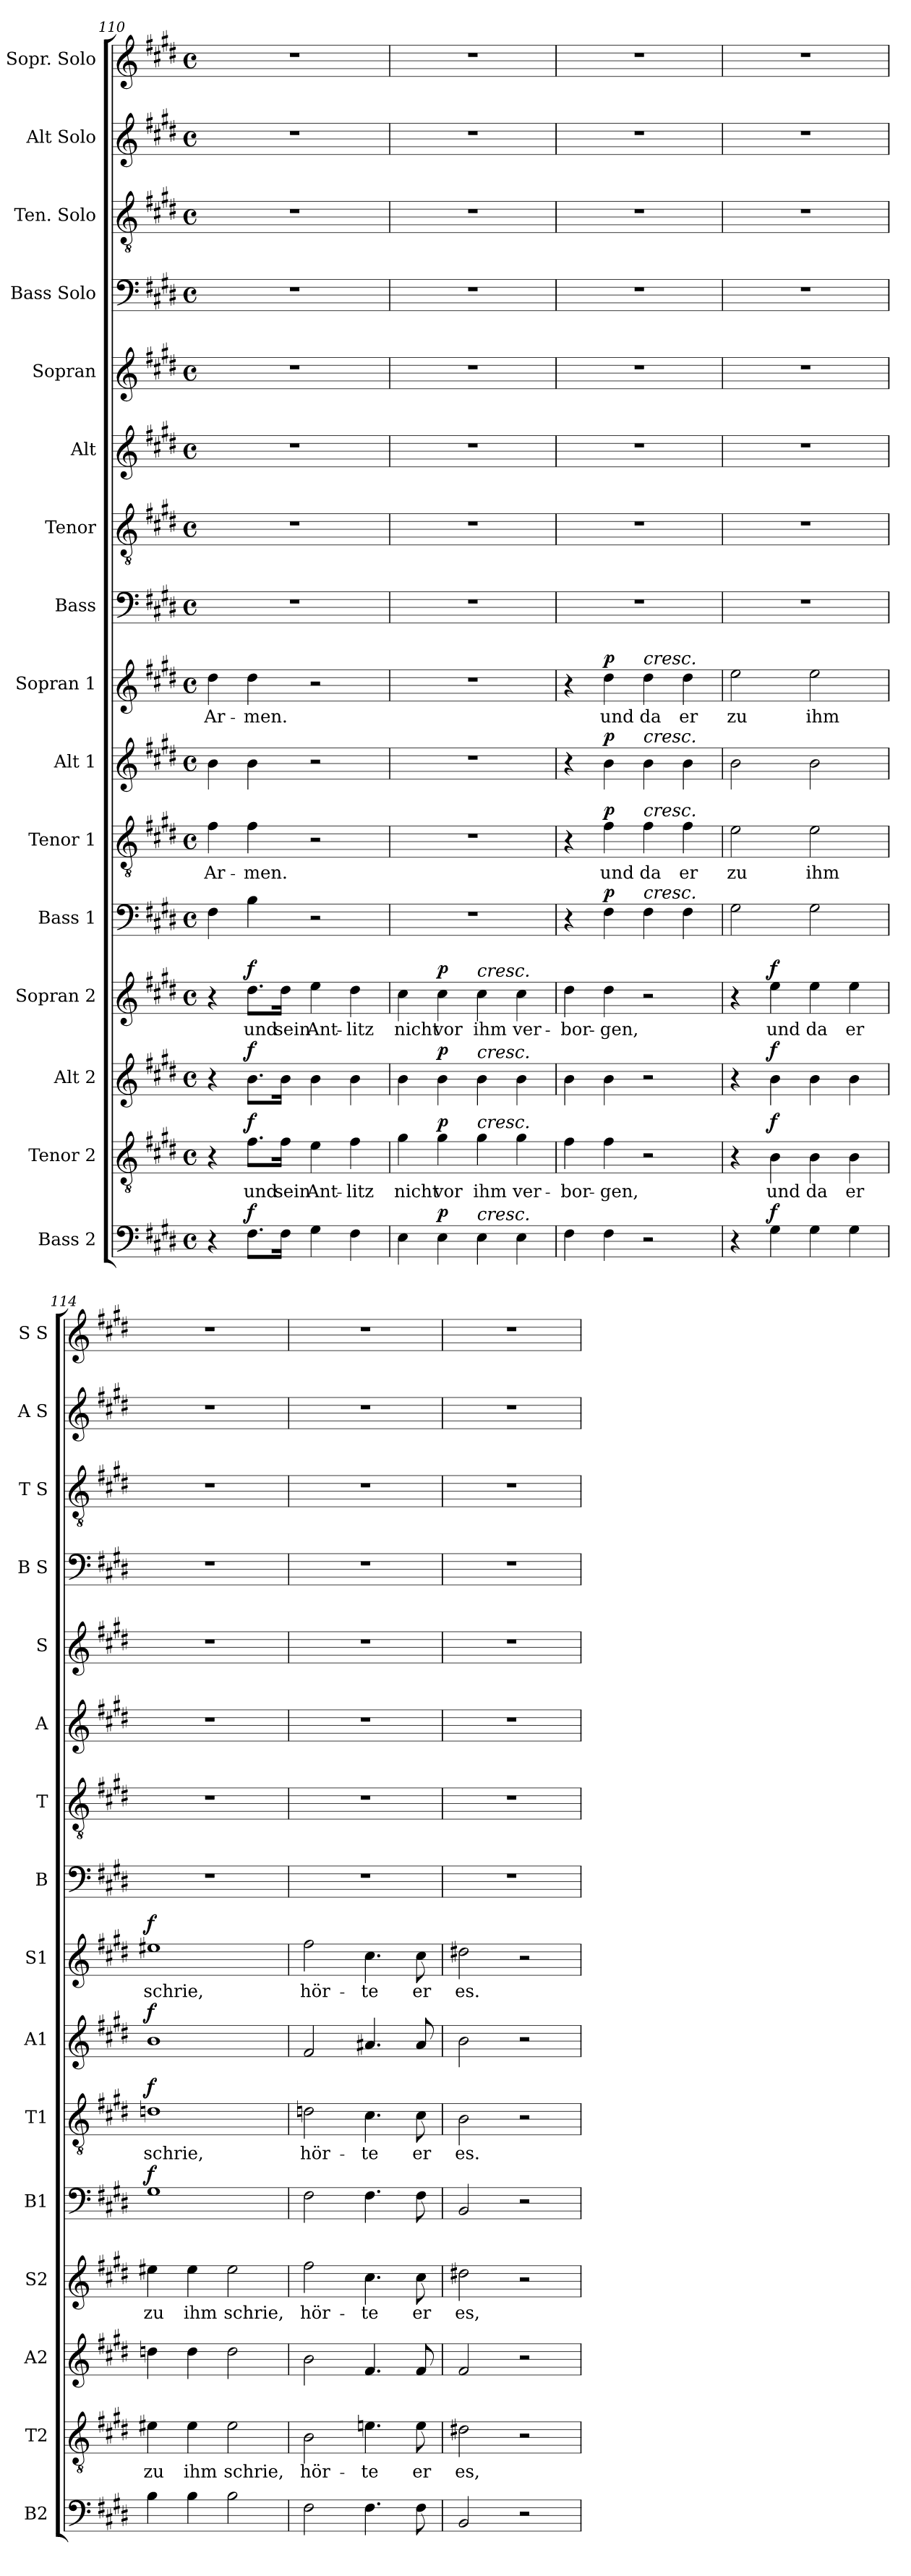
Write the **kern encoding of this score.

**kern	**dynam	**kern	**text	**dynam	**kern	**dynam	**kern	**text	**dynam	**kern	**dynam	**kern	**text	**dynam	**kern	**dynam	**kern	**text	**dynam	**kern	**kern	**kern	**kern	**kern	**kern	**kern	**kern
*part16	*part16	*part15	*part15	*part15	*part14	*part14	*part13	*part13	*part13	*part12	*part12	*part11	*part11	*part11	*part10	*part10	*part9	*part9	*part9	*part8	*part7	*part6	*part5	*part4	*part3	*part2	*part1
*staff16	*staff16	*staff15	*staff15	*staff15	*staff14	*staff14	*staff13	*staff13	*staff13	*staff12	*staff12	*staff11	*staff11	*staff11	*staff10	*staff10	*staff9	*staff9	*staff9	*staff8	*staff7	*staff6	*staff5	*staff4	*staff3	*staff2	*staff1
*I"Bass 2	*	*I"Tenor 2	*	*	*I"Alt 2	*	*I"Sopran 2	*	*	*I"Bass 1	*	*I"Tenor 1	*	*	*I"Alt 1	*	*I"Sopran 1	*	*	*I"Bass	*I"Tenor	*I"Alt	*I"Sopran	*I"Bass Solo	*I"Ten. Solo	*I"Alt Solo	*I"Sopr. Solo
*I'B2	*	*I'T2	*	*	*I'A2	*	*I'S2	*	*	*I'B1	*	*I'T1	*	*	*I'A1	*	*I'S1	*	*	*I'B	*I'T	*I'A	*I'S	*I'B S	*I'T S	*I'A S	*I'S S
*clefF4	*	*clefGv2	*	*	*clefG2	*	*clefG2	*	*	*clefF4	*	*clefGv2	*	*	*clefG2	*	*clefG2	*	*	*clefF4	*clefGv2	*clefG2	*clefG2	*clefF4	*clefGv2	*clefG2	*clefG2
*k[f#c#g#d#]	*	*k[f#c#g#d#]	*	*	*k[f#c#g#d#]	*	*k[f#c#g#d#]	*	*	*k[f#c#g#d#]	*	*k[f#c#g#d#]	*	*	*k[f#c#g#d#]	*	*k[f#c#g#d#]	*	*	*k[f#c#g#d#]	*k[f#c#g#d#]	*k[f#c#g#d#]	*k[f#c#g#d#]	*k[f#c#g#d#]	*k[f#c#g#d#]	*k[f#c#g#d#]	*k[f#c#g#d#]
*M4/4	*	*M4/4	*	*	*M4/4	*	*M4/4	*	*	*M4/4	*	*M4/4	*	*	*M4/4	*	*M4/4	*	*	*M4/4	*M4/4	*M4/4	*M4/4	*M4/4	*M4/4	*M4/4	*M4/4
*met(c)	*	*met(c)	*	*	*met(c)	*	*met(c)	*	*	*met(c)	*	*met(c)	*	*	*met(c)	*	*met(c)	*	*	*met(c)	*met(c)	*met(c)	*met(c)	*met(c)	*met(c)	*met(c)	*met(c)
=110	=110	=110	=110	=110	=110	=110	=110	=110	=110	=110	=110	=110	=110	=110	=110	=110	=110	=110	=110	=110	=110	=110	=110	=110	=110	=110	=110
4r	.	4r	.	.	4r	.	4r	.	.	4F#\	.	4f#\	Ar-	.	4b\	.	4dd#\	Ar-	.	1r	1r	1r	1r	1r	1r	1r	1r
!	!LO:DY:a	!	!	!LO:DY:a	!	!LO:DY:a	!	!	!LO:DY:a	!	!	!	!	!	!	!	!	!	!	!	!	!	!	!	!	!	!
8.F#\L	f	8.f#\L	und	f	8.b\L	f	8.dd#\L	und	f	4B\	.	4f#\	-men.	.	4b\	.	4dd#\	-men.	.	.	.	.	.	.	.	.	.
16F#\Jk	.	16f#\Jk	sein	.	16b\Jk	.	16dd#\Jk	sein	.	.	.	.	.	.	.	.	.	.	.	.	.	.	.	.	.	.	.
4G#\	.	4e\	Ant-	.	4b\	.	4ee\	Ant-	.	2r	.	2r	.	.	2r	.	2r	.	.	.	.	.	.	.	.	.	.
4F#\	.	4f#\	-litz	.	4b\	.	4dd#\	-litz	.	.	.	.	.	.	.	.	.	.	.	.	.	.	.	.	.	.	.
=111	=111	=111	=111	=111	=111	=111	=111	=111	=111	=111	=111	=111	=111	=111	=111	=111	=111	=111	=111	=111	=111	=111	=111	=111	=111	=111	=111
4E\	.	4g#\	nicht	.	4b\	.	4cc#\	nicht	.	1r	.	1r	.	.	1r	.	1r	.	.	1r	1r	1r	1r	1r	1r	1r	1r
!	!LO:DY:a	!	!	!LO:DY:a	!	!LO:DY:a	!	!	!LO:DY:a	!	!	!	!	!	!	!	!	!	!	!	!	!	!	!	!	!	!
4E\	p	4g#\	vor	p	4b\	p	4cc#\	vor	p	.	.	.	.	.	.	.	.	.	.	.	.	.	.	.	.	.	.
!	!	!	!	!	!	!	!LO:TX:a:i:t=cresc.	!	!	!	!	!	!	!	!	!	!	!	!	!	!	!	!	!	!	!	!
!	!	!	!	!	!LO:TX:a:i:t=cresc.	!	!	!	!	!	!	!	!	!	!	!	!	!	!	!	!	!	!	!	!	!	!
!	!	!LO:TX:a:i:t=cresc.	!	!	!	!	!	!	!	!	!	!	!	!	!	!	!	!	!	!	!	!	!	!	!	!	!
!LO:TX:a:i:t=cresc.	!	!	!	!	!	!	!	!	!	!	!	!	!	!	!	!	!	!	!	!	!	!	!	!	!	!	!
4E\	.	4g#\	ihm	.	4b\	.	4cc#\	ihm	.	.	.	.	.	.	.	.	.	.	.	.	.	.	.	.	.	.	.
4E\	.	4g#\	ver-	.	4b\	.	4cc#\	ver-	.	.	.	.	.	.	.	.	.	.	.	.	.	.	.	.	.	.	.
!!LO:PB:g=z
=112	=112	=112	=112	=112	=112	=112	=112	=112	=112	=112	=112	=112	=112	=112	=112	=112	=112	=112	=112	=112	=112	=112	=112	=112	=112	=112	=112
4F#\	.	4f#\	-bor-	.	4b\	.	4dd#\	-bor-	.	4r	.	4r	.	.	4r	.	4r	.	.	1r	1r	1r	1r	1r	1r	1r	1r
!	!	!	!	!	!	!	!	!	!	!	!LO:DY:a	!	!	!LO:DY:a	!	!LO:DY:a	!	!	!LO:DY:a	!	!	!	!	!	!	!	!
4F#\	.	4f#\	-gen,	.	4b\	.	4dd#\	-gen,	.	4F#\	p	4f#\	und	p	4b\	p	4dd#\	und	p	.	.	.	.	.	.	.	.
!	!	!	!	!	!	!	!	!	!	!	!	!	!	!	!	!	!LO:TX:a:i:t=cresc.	!	!	!	!	!	!	!	!	!	!
!	!	!	!	!	!	!	!	!	!	!	!	!	!	!	!LO:TX:a:i:t=cresc.	!	!	!	!	!	!	!	!	!	!	!	!
!	!	!	!	!	!	!	!	!	!	!	!	!LO:TX:a:i:t=cresc.	!	!	!	!	!	!	!	!	!	!	!	!	!	!	!
!	!	!	!	!	!	!	!	!	!	!LO:TX:a:i:t=cresc.	!	!	!	!	!	!	!	!	!	!	!	!	!	!	!	!	!
2r	.	2r	.	.	2r	.	2r	.	.	4F#\	.	4f#\	da	.	4b\	.	4dd#\	da	.	.	.	.	.	.	.	.	.
.	.	.	.	.	.	.	.	.	.	4F#\	.	4f#\	er	.	4b\	.	4dd#\	er	.	.	.	.	.	.	.	.	.
=113	=113	=113	=113	=113	=113	=113	=113	=113	=113	=113	=113	=113	=113	=113	=113	=113	=113	=113	=113	=113	=113	=113	=113	=113	=113	=113	=113
4r	.	4r	.	.	4r	.	4r	.	.	2G#\	.	2e\	zu	.	2b\	.	2ee\	zu	.	1r	1r	1r	1r	1r	1r	1r	1r
!	!LO:DY:a	!	!	!LO:DY:a	!	!LO:DY:a	!	!	!LO:DY:a	!	!	!	!	!	!	!	!	!	!	!	!	!	!	!	!	!	!
4G#\	f	4B\	und	f	4b\	f	4ee\	und	f	.	.	.	.	.	.	.	.	.	.	.	.	.	.	.	.	.	.
4G#\	.	4B\	da	.	4b\	.	4ee\	da	.	2G#\	.	2e\	ihm	.	2b\	.	2ee\	ihm	.	.	.	.	.	.	.	.	.
4G#\	.	4B\	er	.	4b\	.	4ee\	er	.	.	.	.	.	.	.	.	.	.	.	.	.	.	.	.	.	.	.
=114	=114	=114	=114	=114	=114	=114	=114	=114	=114	=114	=114	=114	=114	=114	=114	=114	=114	=114	=114	=114	=114	=114	=114	=114	=114	=114	=114
!	!	!	!	!	!	!	!	!	!	!	!LO:DY:a	!	!	!LO:DY:a	!	!LO:DY:a	!	!	!LO:DY:a	!	!	!	!	!	!	!	!
4B\	.	4e#X\	zu	.	4ddn\	.	4ee#X\	zu	.	1G#	f	1dn	schrie,	f	1b	f	1ee#X	schrie,	f	1r	1r	1r	1r	1r	1r	1r	1r
4B\	.	4e#\	ihm	.	4dd\	.	4ee#\	ihm	.	.	.	.	.	.	.	.	.	.	.	.	.	.	.	.	.	.	.
2B\	.	2e#\	schrie,	.	2dd\	.	2ee#\	schrie,	.	.	.	.	.	.	.	.	.	.	.	.	.	.	.	.	.	.	.
=115	=115	=115	=115	=115	=115	=115	=115	=115	=115	=115	=115	=115	=115	=115	=115	=115	=115	=115	=115	=115	=115	=115	=115	=115	=115	=115	=115
2F#\	.	2B\	hör-	.	2b\	.	2ff#\	hör-	.	2F#\	.	2dn\	hör-	.	2f#/	.	2ff#\	hör-	.	1r	1r	1r	1r	1r	1r	1r	1r
4.F#\	.	4.en\	-te	.	4.f#/	.	4.cc#\	-te	.	4.F#\	.	4.c#\	-te	.	4.a#X/	.	4.cc#\	-te	.	.	.	.	.	.	.	.	.
8F#\	.	8e\	er	.	8f#/	.	8cc#\	er	.	8F#\	.	8c#\	er	.	8a#/	.	8cc#\	er	.	.	.	.	.	.	.	.	.
=116	=116	=116	=116	=116	=116	=116	=116	=116	=116	=116	=116	=116	=116	=116	=116	=116	=116	=116	=116	=116	=116	=116	=116	=116	=116	=116	=116
2BB/	.	2d#X\	es,	.	2f#/	.	2dd#X\	es,	.	2BB/	.	2B\	es.	.	2b\	.	2dd#X\	es.	.	1r	1r	1r	1r	1r	1r	1r	1r
2r	.	2r	.	.	2r	.	2r	.	.	2r	.	2r	.	.	2r	.	2r	.	.	.	.	.	.	.	.	.	.
=	=	=	=	=	=	=	=	=	=	=	=	=	=	=	=	=	=	=	=	=	=	=	=	=	=	=	=
*-	*-	*-	*-	*-	*-	*-	*-	*-	*-	*-	*-	*-	*-	*-	*-	*-	*-	*-	*-	*-	*-	*-	*-	*-	*-	*-	*-
